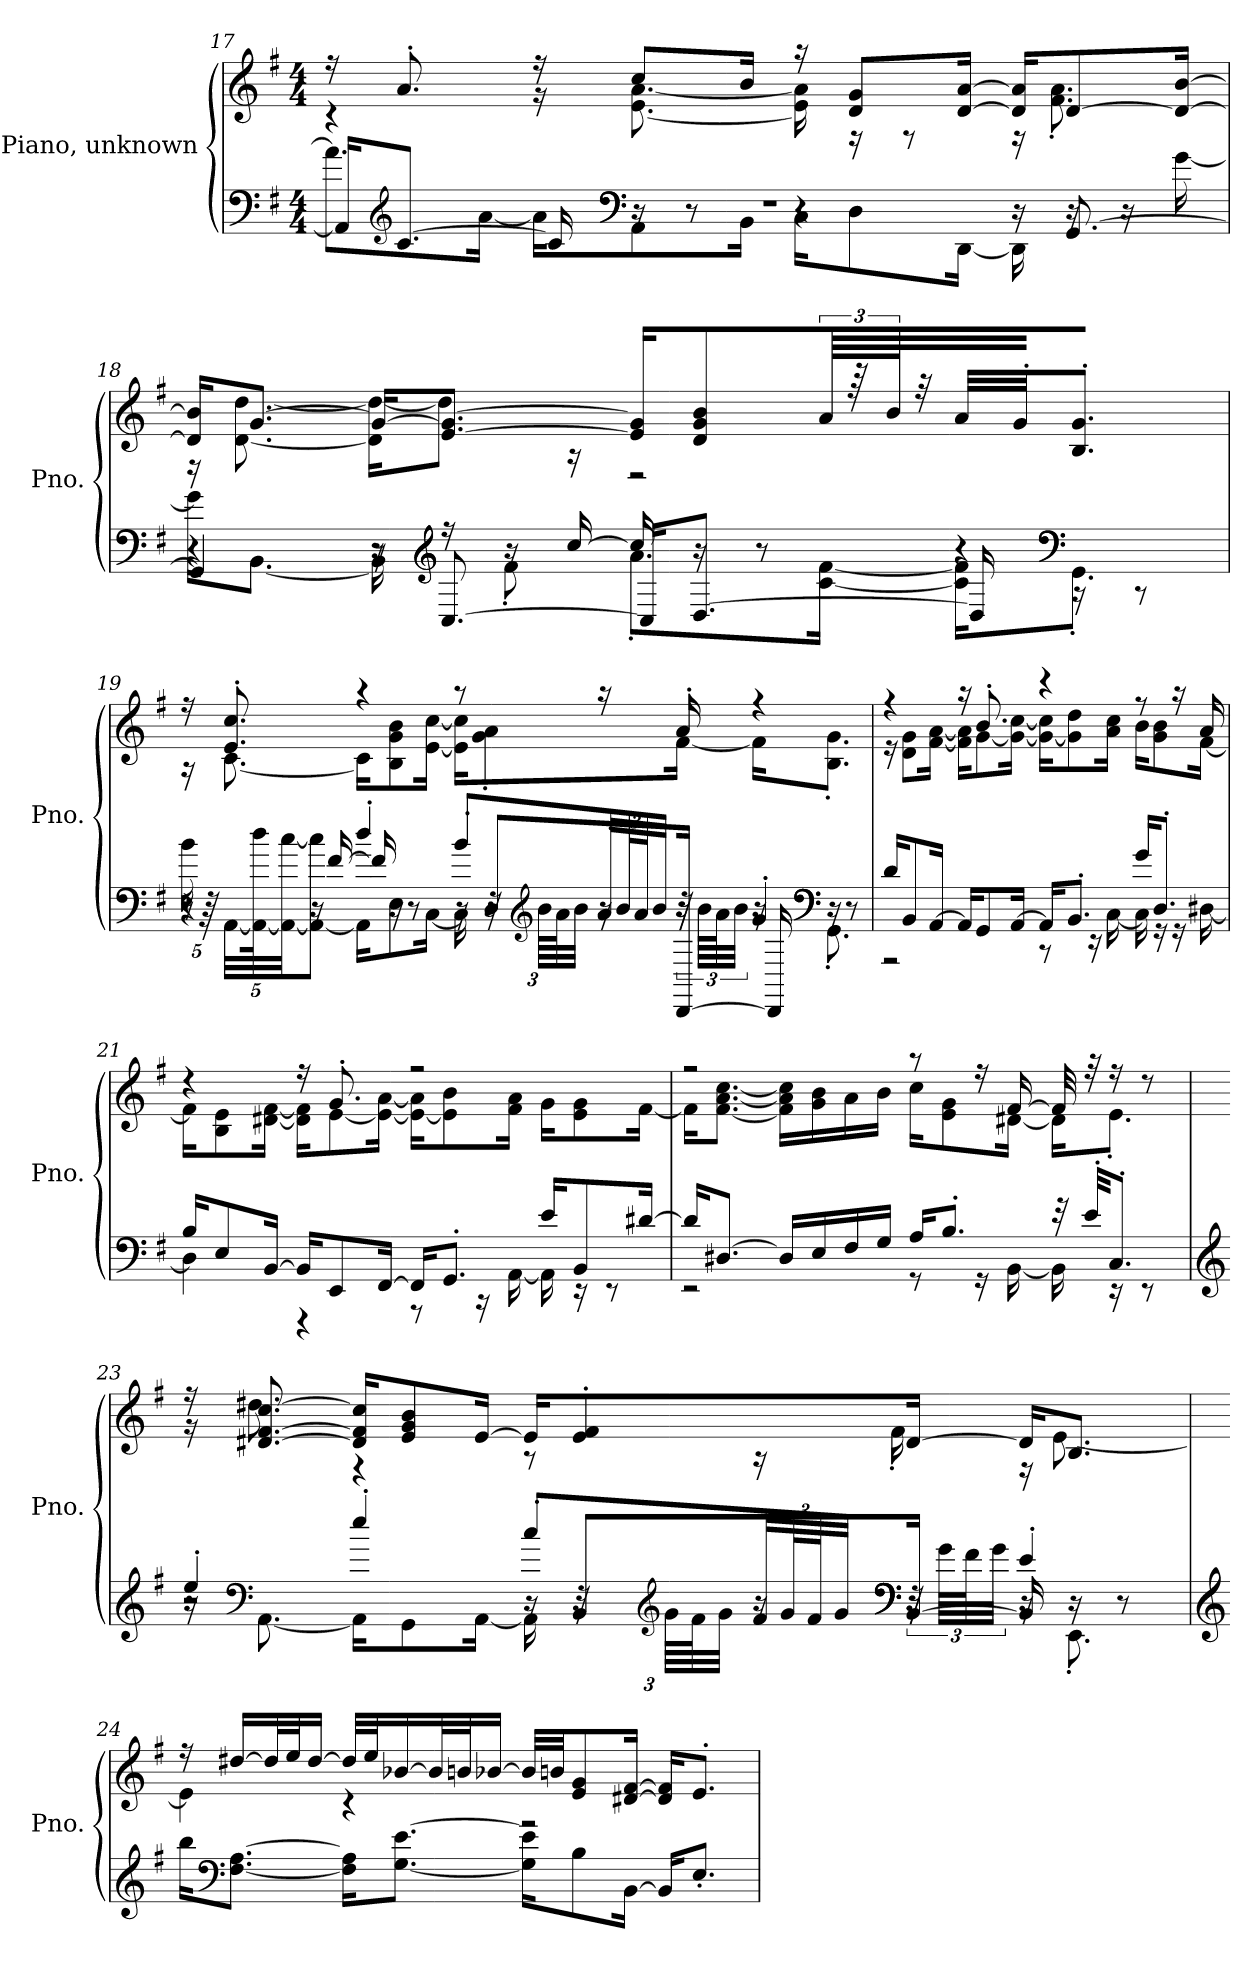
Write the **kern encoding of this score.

**kern	**kern
*part1	*part1
*staff2	*staff1
*I"Piano, unknown	*
*I'Pno.	*
!!LO:LB:g=z
*clefF4	*clefG2
*k[f#]	*k[f#]
*M4/4	*M4/4
=17	=17
*^	*^
*	*^	*	*
1r	8.a\L]	16AA/KL]	16r	4r
*clefG2	*	*	*	*
.	.	[8.c/J	8.a'/	.
.	[16a\Jk	.	.	.
.	16a\KL]	16c/]	16r	16r
*clefF4	*	*	*	*
.	8AA\	16r	8cc/L	[8.e\ [8.a\
.	.	8r	.	.
.	16BB\Jk	.	16b/Jk	.
.	16C\KL	4r	16r	16e\] 16a\]
.	8D\	.	8d/ 8g/L	16r
.	.	.	.	8r
.	[16DD\Jk	.	[16d/ [16a/Jk	.
.	16DD\]	16r	16d/] 16a/]KL	16r
.	16r	[8.GG/	[8d/	8.f#\' 8.a\'
.	16r	.	.	.
.	[16g\	.	16d/_ [16b/Jk	.
!!LO:LB:g=z	!!
=18	=18	=18	=18	=18
4r	16g\KL]	4GG/]	16d/] 16b/]KL	16r
.	[8.BB\J	.	[8.g/J	[8.d\ [8.dd\
8r	16BB\]	16r	16g/KL_	16d\] 16dd\_KL
*clefG2	*	*	*	*
.	16r	[8.C/	[8.e/ 8.g/_J	8dd\J]
16r	8f#'\	.	.	.
[16cc/	.	.	.	16r
16cc/]	8.a'\L	16C/KL]	16e/] 16g/]KL	2r
16r	.	[8.D/J	8d/ 8g/ 8b/	.
8r	.	.	.	.
.	[16c\ [16f#\Jk	.	96a/Jkkk	.
.	.	.	96r	.
.	.	.	96b/	.
.	.	.	32r	.
4r	16c\] 16f#\]KL	16D/]	32a/LLL	.
.	.	.	32g'/JJ	.
*clefF4	*	*	*	*
.	8.GG'\J	16r	8.B/' 8.g/'J	.
.	.	8r	.	.
!!LO:LB:g=z	!!
=19	=19	=19	=19	=19
4r	20b\	8r	16r	16r
.	80r	.	.	.
.	[40AA\LLL	.	8.e/' 8.cc/'	[8.c\
.	80AA\_ 80dd\K	.	.	.
.	40AA\_ [40cc\JJ	.	.	.
.	8AA\_ 8cc\]J	16r	.	.
.	.	[16f#/	.	.
4dd'/	16AA\KL]	16f#/]	4r	16c\KL]
.	8E\	16r	.	8B\ 8g\ 8b\
.	.	8r	.	.
.	[16C\Jk	.	.	[16e\ [16cc\Jk
8b'/L	16C\]	16r	8r	16e\] 16cc\]KL
.	48r	8D/L	.	8g\' 8a\'
*clefG2	*	*	*	*
.	96b\LLLL	.	.	.
.	96a\J	.	.	.
.	48b\JJJ	.	.	.
*Xbrackettup	*	*	*	*
48a'/LL	16r	.	16r	.
96b/L	.	.	.	.
96a/J	.	.	.	.
48b/JJJ	.	.	.	.
*	*brackettup	*	*	*
16r	48r	[16DD/Jk	16a'/	[16f#\Jk
.	96b\LLLL	.	.	.
.	96a\J	.	.	.
.	48b\JJJ	.	.	.
4g'/	16r	16DD/]	4r	16f#\KL]
*clefF4	*	*	*	*
.	8.GG'\	16r	.	8.B\' 8.g\'J
.	.	8r	.	.
*	*v	*v	*	*
!!LO:LB:g=z	!!
=20	=20	=20	=20
16d/KL	2r	4r	16r
8BB/	.	.	8d\ 8g\L
[16AA/Jk	.	.	[16f#\ [16a\Jk
16AA/KL]	.	16r	16f#\] 16a\]KL
8GG/	.	8.b'/	[8g\
[16AA/Jk	.	.	16g\_ [16cc\Jk
16AA/KL]	8r	4r	16g\_ 16cc\]KL
8.BB'/J	.	.	8g\] 8dd\
.	16r	.	.
.	[16C\	.	16a\ 16cc\Jk
16g/KL	16C\]	8r	16b\KL
8.D'/J	16r	.	8g\ 8b\
.	16r	16r	.
.	[16D#X\	16a/	[16f#\Jk
=21	=21	=21	=21
16B/KL	4D#\]	4r	16f#\KL]
8E/	.	.	8B\ 8e\
[16BB/Jk	.	.	[16d#X\ [16f#\Jk
16BB/KL]	4r	16r	16d#\] 16f#\]KL
8EE/	.	8.g'/	[8e\
[16FF#/Jk	.	.	16e\_ [16a\Jk
16FF#/KL]	8r	2r	16e\_ 16a\]KL
8.GG'/J	.	.	8e\] 8b\
.	16r	.	.
.	[16AA\	.	16f#\ 16a\Jk
16e/KL	16AA\]	.	16g\KL
8BB/	16r	.	8e\ 8g\
.	8r	.	.
[16d#X/Jk	.	.	[16f#\Jk
!!LO:LB:g=z	!!
=22	=22	=22	=22
16d#/KL]	2r	2r	16f#\KL]
[8.D#X/J	.	.	[8.f#\ [8.a\ [8.cc\J
16D#/LL]	.	.	16f#\] 16a\] 16cc\]LL
16E/	.	.	16g\ 16b\
16F#/	.	.	16a\
16G/JJ	.	.	16b\JJ
16A/KL	8r	8r	16cc\KL
8.B'/J	.	.	8e\ 8g\
.	16r	16r	.
.	[16BB\	[16f#/	[16d#X\Jk
32r	16BB\]	32f#/]	16d#\KL]
32e'/KKL	.	32r	.
8.C'/J	16r	16r	8.e'\J
.	8r	8r	.
*v	*v	*	*
!!LO:PB:g=z	!!
=23	=23	=23
*clefG2	*	*
*^	*	*
*	*^	*	*
4ee'/	16r	2r	16r	16r
*clefF4	*	*	*	*
.	[8.AA\	.	[8.d#X/ [8.f#/ [8.cc/	8.dd#X\
4ee'/	16AA\KL]	.	16d#/] 16f#/] 16cc/]KL	4r
.	8GG\	.	8e/ 8g/ 8b/	.
.	[16AA\Jk	.	[16e/Jk	.
8cc'/L	16AA\]	16r	16e/KL]	8r
.	48r	8BB/L	8e/' 8f#/'	.
*clefG2	*	*	*	*
.	96g\LLLL	.	.	.
.	96f#\J	.	.	.
.	48g\JJJ	.	.	.
*Xbrackettup	*	*	*	*
48f#'/LL	16r	.	.	16r
96g/L	.	.	.	.
96f#/J	.	.	.	.
48g/JJJ	.	.	.	.
*clefF4	*	*	*	*
*	*brackettup	*	*	*
16r	48r	[16BB/Jk	[16d#/Jk	16f#'\
.	96g\LLLL	.	.	.
.	96f#\J	.	.	.
.	48g\JJJ	.	.	.
4e'/	16r	16BB/]	16d#/KL]	16r
.	8.EE'\	16r	8.B/J	[8.e\
.	.	8r	.	.
*v	*v	*v	*	*
!!LO:LB:g=z	!!
=24	=24	=24
*clefG2	*	*
16bb\KL	16r	4e\]
*clefF4	*	*
[8.F#\ [8.A\J	[16dd#X/LL	.
.	32dd#/L]	.
.	32ee/J	.
.	[16dd#/JJ	.
16F#\] 16A\]KL	32dd#/LLL]	4r
.	32ee/J	.
[8.G\ [8.e\J	[16b-X/	.
.	32b-/L]	.
.	32bn/J	.
.	[16b-X/JJ	.
16G\] 16e\]KL	32b-/LLL]	2r
.	32bn/JJ	.
8B\	8e/ 8g/	.
[16BB\Jk	[16d#X/ [16f#/Jk	.
16BB/KL]	16d#/] 16f#/]KL	.
8.E'/J	8.e'/J	.
*	*v	*v
=	=
*-	*-
